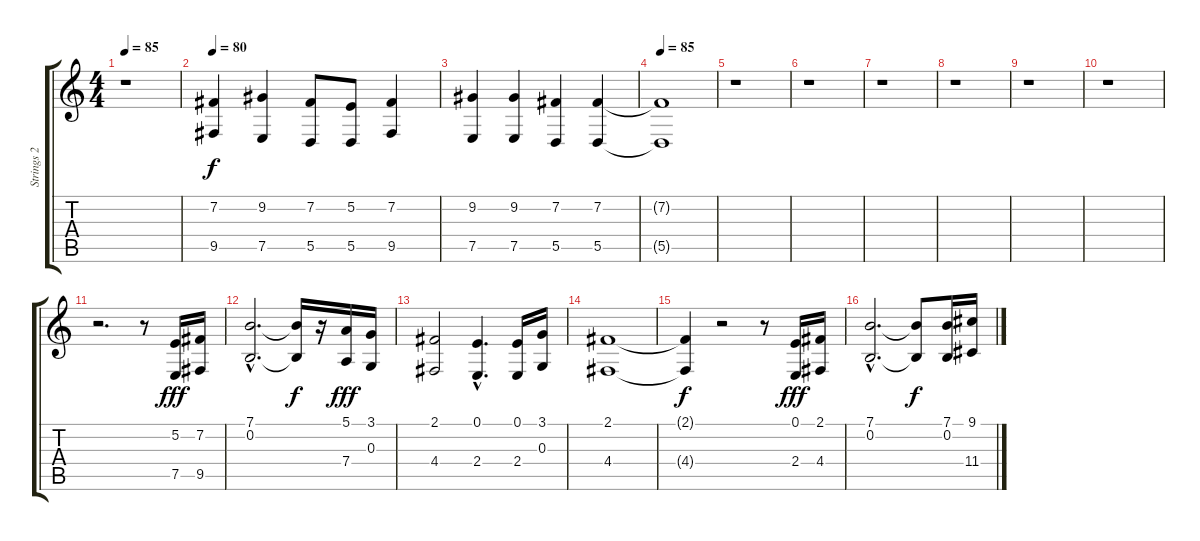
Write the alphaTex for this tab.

\track ("Strings 2" "Strings 2") {instrument synthstrings2}
\staff {score tabs}
\tuning (E4 B3 G3 D3 A2 E2) {hide}
\ts (4 4)
\tempo 85
\tempo 80
\tempo 85
\clef g2
\ks c
r.1{dy f instrument synthstrings2} |
\tempo 80
(7.2 9.5).4 (9.2 7.5).4 (7.2 5.5).8 (5.2 5.5).8 (7.2 9.5).4 |
(9.2 7.5).4 (9.2 7.5).4 (7.2 5.5).4 (7.2 5.5).4 |
\tempo 85
(7.2{t} 5.5{t}).1 |
r.1 |
r.1 |
r.1 |
r.1 |
r.1 |
r.1 |
r.2{d} r.8 (5.2 7.5).16{dy fff} (7.2 9.5).16 |
(7.1{hac} 0.2{hac}).2{d} (7.1{t} 0.2{t}).16{dy f} r.16 (5.1 7.4).16{dy fff} (3.1 0.3).16 |
(2.1 4.4).2 (0.1{hac} 2.4{hac}).4{d} (0.1 2.4).16 (3.1 0.3).16 |
(2.1 4.4).1 |
(2.1{t} 4.4{t}).4{dy f} r.2 r.8 (0.1 2.4).16{dy fff} (2.1 4.4).16 |
(7.1{hac} 0.2{hac}).2{d} (7.1{t} 0.2{t}).8{dy f} (7.1 0.2).16 (9.1 11.4).16
